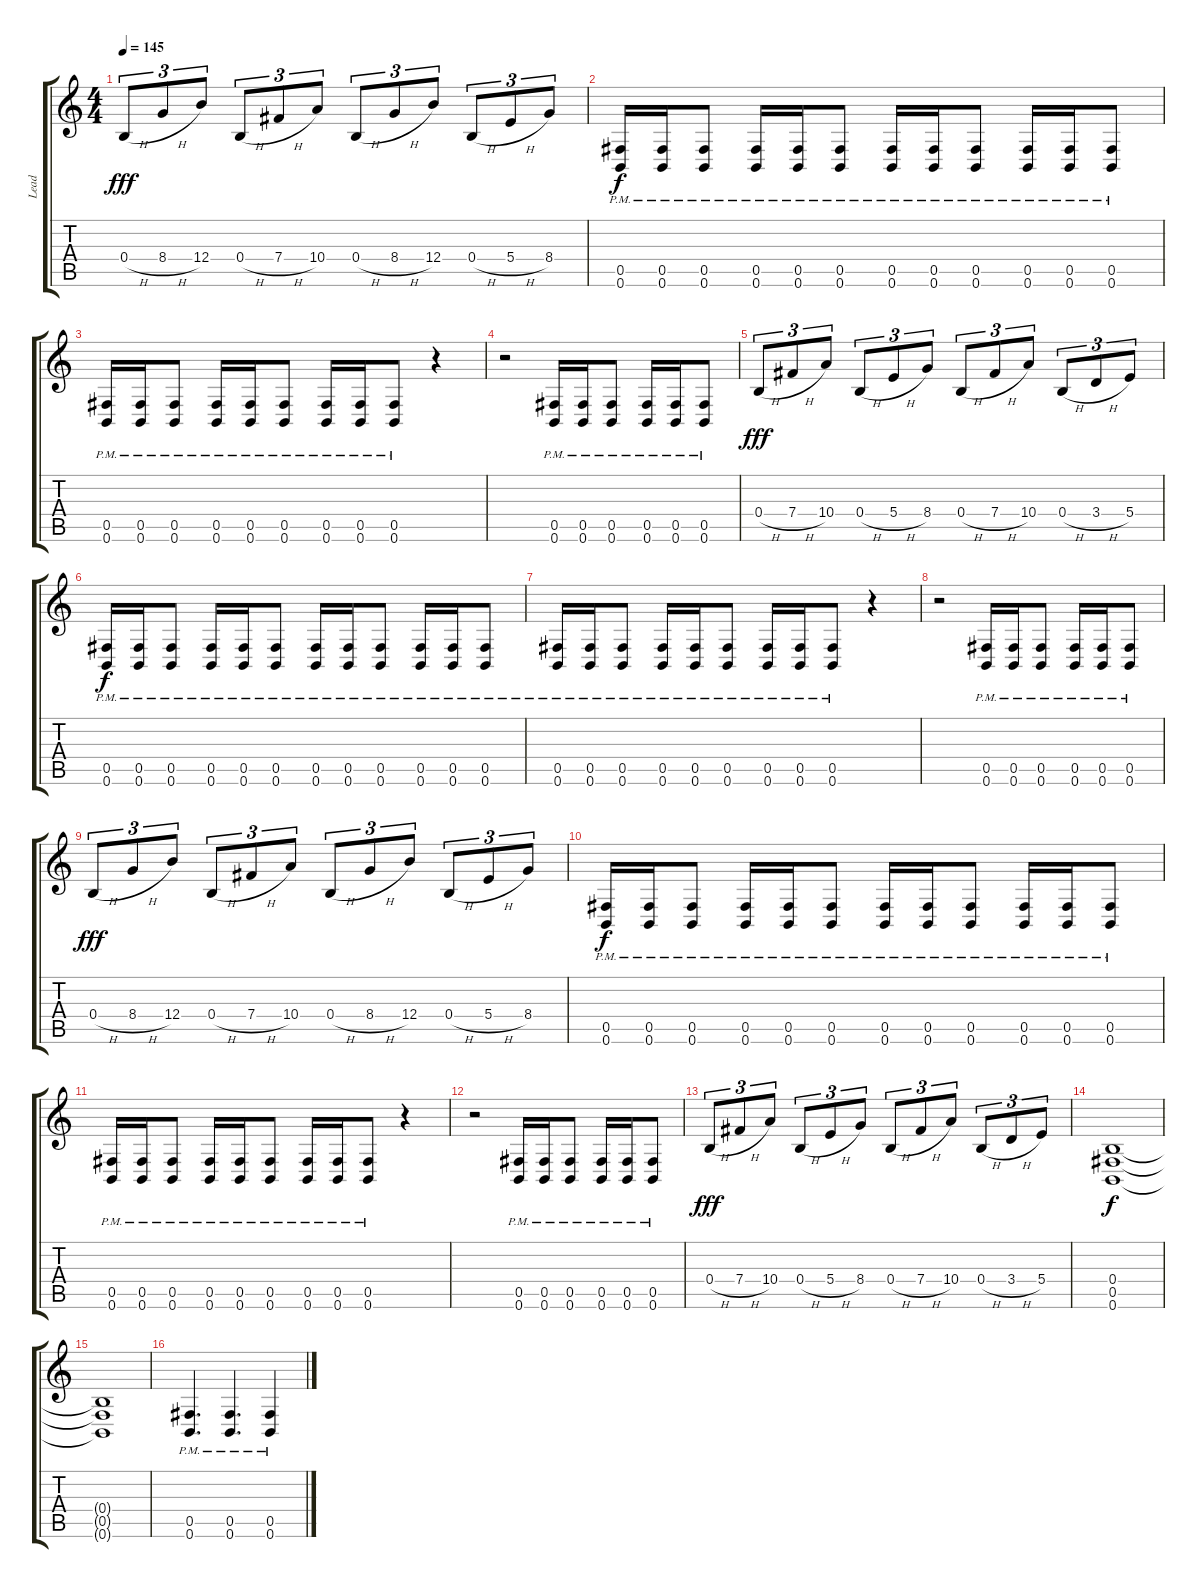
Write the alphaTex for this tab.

\track ("Lead" "Lead") {instrument distortionguitar}
\staff {score tabs}
\tuning (Db4 Ab3 E3 B2 Gb2 B1) {hide}
\ts (4 4)
\tempo 145
\clef g2
\ks c
0.4{h}.8{tu (3 2) dy fff} 8.4{h}.8{tu (3 2)} 12.4.8{tu (3 2)} 0.4{h}.8{tu (3 2)} 7.4{h}.8{tu (3 2)} 10.4.8{tu (3 2)} 0.4{h}.8{tu (3 2)} 8.4{h}.8{tu (3 2)} 12.4.8{tu (3 2)} 0.4{h}.8{tu (3 2)} 5.4{h}.8{tu (3 2)} 8.4.8{tu (3 2)} |
(0.5{pm} 0.6{pm}).16{dy f} (0.5{pm} 0.6{pm}).16 (0.5{pm} 0.6{pm}).8 (0.5{pm} 0.6{pm}).16 (0.5{pm} 0.6{pm}).16 (0.5{pm} 0.6{pm}).8 (0.5{pm} 0.6{pm}).16 (0.5{pm} 0.6{pm}).16 (0.5{pm} 0.6{pm}).8 (0.5{pm} 0.6{pm}).16 (0.5{pm} 0.6{pm}).16 (0.5{pm} 0.6{pm}).8 |
(0.5{pm} 0.6{pm}).16 (0.5{pm} 0.6{pm}).16 (0.5{pm} 0.6{pm}).8 (0.5{pm} 0.6{pm}).16 (0.5{pm} 0.6{pm}).16 (0.5{pm} 0.6{pm}).8 (0.5{pm} 0.6{pm}).16 (0.5{pm} 0.6{pm}).16 (0.5{pm} 0.6{pm}).8 r.4 |
r.2 (0.5{pm} 0.6{pm}).16 (0.5{pm} 0.6{pm}).16 (0.5{pm} 0.6{pm}).8 (0.5{pm} 0.6{pm}).16 (0.5{pm} 0.6{pm}).16 (0.5{pm} 0.6{pm}).8 |
0.4{h}.8{tu (3 2) dy fff} 7.4{h}.8{tu (3 2)} 10.4.8{tu (3 2)} 0.4{h}.8{tu (3 2)} 5.4{h}.8{tu (3 2)} 8.4.8{tu (3 2)} 0.4{h}.8{tu (3 2)} 7.4{h}.8{tu (3 2)} 10.4.8{tu (3 2)} 0.4{h}.8{tu (3 2)} 3.4{h}.8{tu (3 2)} 5.4.8{tu (3 2)} |
(0.5{pm} 0.6{pm}).16{dy f} (0.5{pm} 0.6{pm}).16 (0.5{pm} 0.6{pm}).8 (0.5{pm} 0.6{pm}).16 (0.5{pm} 0.6{pm}).16 (0.5{pm} 0.6{pm}).8 (0.5{pm} 0.6{pm}).16 (0.5{pm} 0.6{pm}).16 (0.5{pm} 0.6{pm}).8 (0.5{pm} 0.6{pm}).16 (0.5{pm} 0.6{pm}).16 (0.5{pm} 0.6{pm}).8 |
(0.5{pm} 0.6{pm}).16 (0.5{pm} 0.6{pm}).16 (0.5{pm} 0.6{pm}).8 (0.5{pm} 0.6{pm}).16 (0.5{pm} 0.6{pm}).16 (0.5{pm} 0.6{pm}).8 (0.5{pm} 0.6{pm}).16 (0.5{pm} 0.6{pm}).16 (0.5{pm} 0.6{pm}).8 r.4 |
r.2 (0.5{pm} 0.6{pm}).16 (0.5{pm} 0.6{pm}).16 (0.5{pm} 0.6{pm}).8 (0.5{pm} 0.6{pm}).16 (0.5{pm} 0.6{pm}).16 (0.5{pm} 0.6{pm}).8 |
0.4{h}.8{tu (3 2) dy fff} 8.4{h}.8{tu (3 2)} 12.4.8{tu (3 2)} 0.4{h}.8{tu (3 2)} 7.4{h}.8{tu (3 2)} 10.4.8{tu (3 2)} 0.4{h}.8{tu (3 2)} 8.4{h}.8{tu (3 2)} 12.4.8{tu (3 2)} 0.4{h}.8{tu (3 2)} 5.4{h}.8{tu (3 2)} 8.4.8{tu (3 2)} |
(0.5{pm} 0.6{pm}).16{dy f} (0.5{pm} 0.6{pm}).16 (0.5{pm} 0.6{pm}).8 (0.5{pm} 0.6{pm}).16 (0.5{pm} 0.6{pm}).16 (0.5{pm} 0.6{pm}).8 (0.5{pm} 0.6{pm}).16 (0.5{pm} 0.6{pm}).16 (0.5{pm} 0.6{pm}).8 (0.5{pm} 0.6{pm}).16 (0.5{pm} 0.6{pm}).16 (0.5{pm} 0.6{pm}).8 |
(0.5{pm} 0.6{pm}).16 (0.5{pm} 0.6{pm}).16 (0.5{pm} 0.6{pm}).8 (0.5{pm} 0.6{pm}).16 (0.5{pm} 0.6{pm}).16 (0.5{pm} 0.6{pm}).8 (0.5{pm} 0.6{pm}).16 (0.5{pm} 0.6{pm}).16 (0.5{pm} 0.6{pm}).8 r.4 |
r.2 (0.5{pm} 0.6{pm}).16 (0.5{pm} 0.6{pm}).16 (0.5{pm} 0.6{pm}).8 (0.5{pm} 0.6{pm}).16 (0.5{pm} 0.6{pm}).16 (0.5{pm} 0.6{pm}).8 |
0.4{h}.8{tu (3 2) dy fff} 7.4{h}.8{tu (3 2)} 10.4.8{tu (3 2)} 0.4{h}.8{tu (3 2)} 5.4{h}.8{tu (3 2)} 8.4.8{tu (3 2)} 0.4{h}.8{tu (3 2)} 7.4{h}.8{tu (3 2)} 10.4.8{tu (3 2)} 0.4{h}.8{tu (3 2)} 3.4{h}.8{tu (3 2)} 5.4.8{tu (3 2)} |
(0.4 0.5 0.6).1{dy f} |
(0.4{t} 0.5{t} 0.6{t}).1 |
(0.5{pm} 0.6{pm}).4{d} (0.5{pm} 0.6{pm}).4{d} (0.5{pm} 0.6{pm}).4
